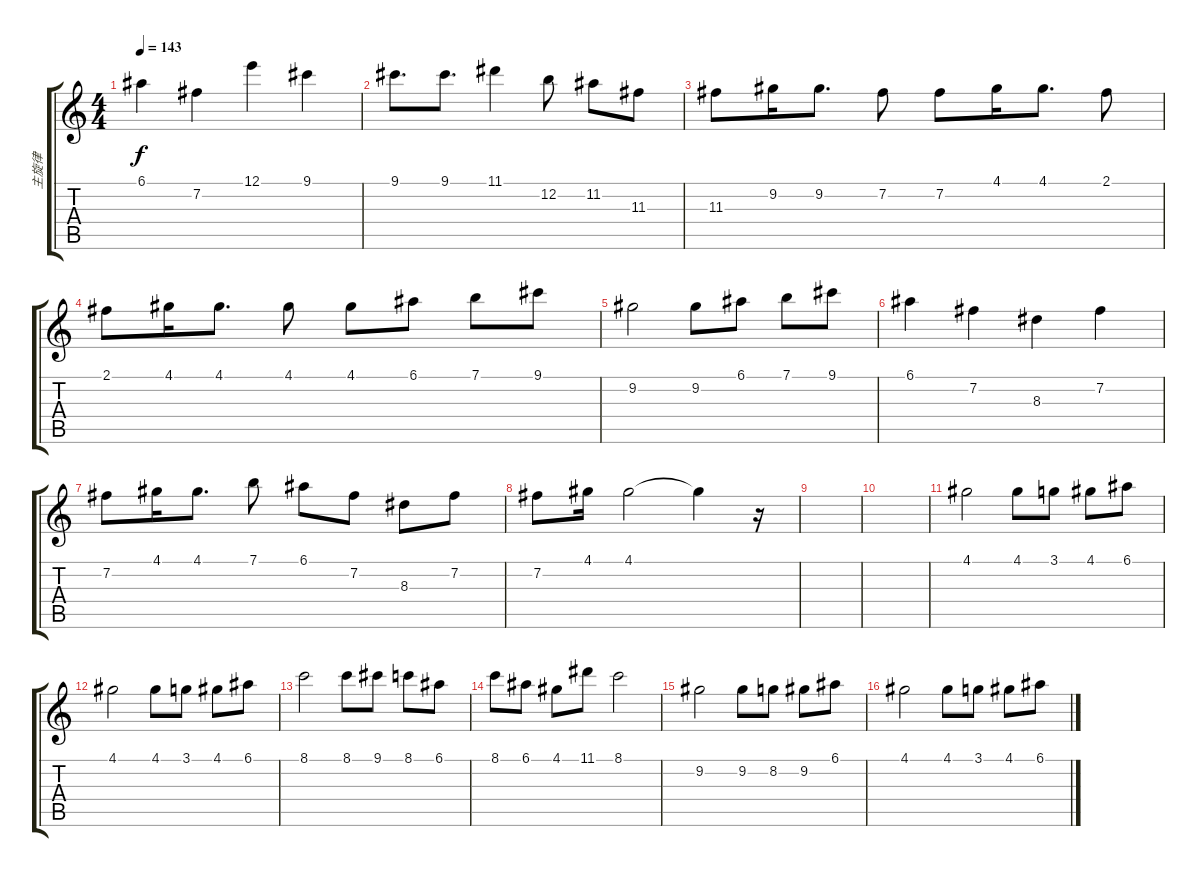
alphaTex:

\track ("主旋律" "主旋律") {instrument distortionguitar}
\staff {score tabs}
\tuning (E4 B3 G3 D3 A2 E2) {hide}
\ts (4 4)
\tempo 143
\clef g2
\ks c
6.1.4{dy f} 7.2.4 12.1.4 9.1.4 |
9.1.8{d} 9.1.8{d} 11.1.4 12.2.8 11.2.8 11.3.8 |
11.3.8 9.2.16 9.2.8{d} 7.2.8 7.2.8 4.1.16 4.1.8{d} 2.1.8 |
2.1.8 4.1.16 4.1.8{d} 4.1.8 4.1.8 6.1.8 7.1.8 9.1.8 |
9.2.2 9.2.8 6.1.8 7.1.8 9.1.8 |
6.1.4 7.2.4 8.3.4 7.2.4 |
7.2.8 4.1.16 4.1.8{d} 7.1.8 6.1.8 7.2.8 8.3.8 7.2.8 |
7.2.8 4.1.16 4.1.2 4.1{t}.4 r.16 |
|
|
4.1.2 4.1.8 3.1.8 4.1.8 6.1.8 |
4.1.2 4.1.8 3.1.8 4.1.8 6.1.8 |
8.1.2 8.1.8 9.1.8 8.1.8 6.1.8 |
8.1.8 6.1.8 4.1.8 11.1.8 8.1.2 |
9.2.2 9.2.8 8.2.8 9.2.8 6.1.8 |
4.1.2 4.1.8 3.1.8 4.1.8 6.1.8
